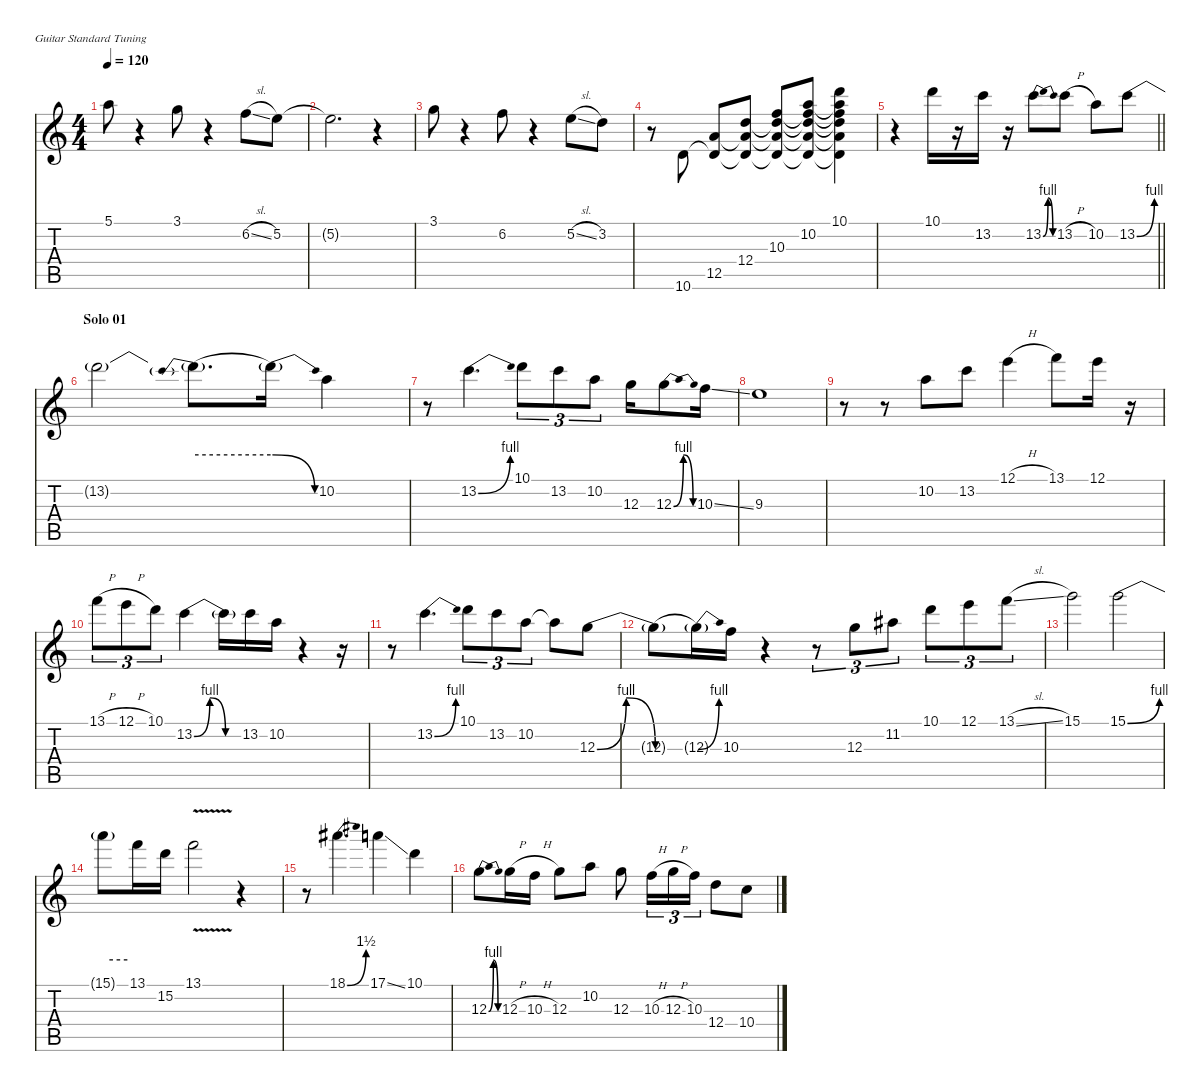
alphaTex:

\defaultSystemsLayout 4
\hideDynamics
\bracketExtendMode nobrackets
\singleTrackTrackNamePolicy hidden
\multiTrackTrackNamePolicy hidden
\firstSystemTrackNameMode fullname
\firstSystemTrackNameOrientation horizontal
\otherSystemsTrackNameOrientation horizontal
\track ("Santana - Solo" "dist.guit.") {mute instrument distortionguitar}
\staff {score tabs}
\tuning (E4 B3 G3 D3 A2 E2)
\ts (4 4)
\tempo 120
\clef g2
\ks c
5.1.8{dy fff beam Down} r.4{beam Down} 3.1.8{beam Down} r.4{beam Down} 6.2{sl}.8{dy f beam Down} 5.2.8{beam Down} |
5.2{t}.2{d beam Down} r.4{beam Down} |
3.1.8{dy fff beam Down} r.4{beam Down} 6.2.8{dy f beam Down} r.4{beam Down} 5.2{sl}.8{beam Down} 3.2.8{dy fff beam Down} |
r.8{beam Down} 10.6.8{dy f beam Up} (12.5 10.6{t}).8{beam Up} (12.4 12.5{t} 10.6{t}).8{beam Up} (10.3 12.4{t} 12.5{t} 10.6{t}).8{beam Up} (10.2 10.3{t} 12.4{t} 12.5{t} 10.6{t}).8{beam Up} (10.1 10.2{t} 10.3{t} 12.4{t} 12.5{t} 10.6{t}).4{beam Down} |
\barLineRight lightlight
r.4{beam Down} 10.1.16{beam Down} r.16{beam Down} 13.2.16{beam Down} r.16{beam Down} 13.2{be (bendrelease 0 0 15 4 45 4 60 0)}.8{beam Down} 13.2{h}.8{beam Down} 10.2.8{beam Down} 13.2{be (bend 0 0 60 4)}.8{beam Down} |
\section ("" "Solo 01")
13.2{t}.2{beam Down} 13.2{be (prebend 0 4 60 4) t}.8{d beam Down} 13.2{be (release 0 4 60 0) t}.16{beam Down} 10.2.4{beam Down} |
r.8{beam Down} 13.2{be (bend 0 0 30 4)}.4{d beam Down} 10.1.8{tu (3 2) beam Down} 13.2.8{tu (3 2) beam Down} 10.2.8{tu (3 2) beam Down} 12.3.16{beam Down} 12.3{be (bendrelease 0 0 15 4 30 4 45 0)}.8{beam Down} 10.3{ss}.16{beam Down} |
9.3.1{beam Down} |
r.8{beam Down} r.8{beam Down} 10.2.8{beam Down} 13.2.8{beam Down} 12.1{h}.4{beam Down} 13.1.8{beam Down} 12.1.16{beam Down} r.16{beam Down} |
13.1{h}.8{tu (3 2) beam Down} 12.1{h}.8{tu (3 2) beam Down} 10.1.8{tu (3 2) beam Down} 13.2{be (bendrelease 0 0 30 4 30 4 60 0)}.4{beam Down} 13.2{be (hold 0 0 60 0) t}.16{beam Down} 13.2.16{beam Down} 10.2.16{beam Down} r.4{beam Down} r.16{beam Down} |
r.8{beam Down} 13.2{be (bend 0 0 30 4)}.4{d beam Down} 10.1.8{tu (3 2) beam Down} 13.2.8{tu (3 2) beam Down} 10.2.8{tu (3 2) beam Down} 10.2{t}.8{beam Down} 12.3{be (bendrelease 0 0 30 4 30 4 60 0)}.8{beam Down} |
12.3{be (hold 0 0 60 0) t}.8{beam Down} 12.3{be (bend 0 0 60 4) t}.16{beam Down} 10.3.16{beam Down} r.4{beam Down} r.8{tu (3 2) beam Down} 12.3.8{tu (3 2) beam Down} 11.2{acc #}.8{tu (3 2) beam Down} 10.1.8{tu (3 2) beam Down} 12.1.8{tu (3 2) beam Down} 13.1{sl}.8{tu (3 2) beam Down} |
15.1.2{beam Down} 15.1{be (bend 0 0 60 4)}.2{beam Down} |
15.1{be (hold 0 4 60 4) t}.8{beam Down} 13.1.16{beam Down} 15.2.16{beam Down} 13.1{v}.2{beam Down} r.4{beam Down} |
r.8{beam Down} 18.1{be (bend 0 0 30 6) acc #}.4{d beam Down} 17.1{ss}.4{beam Down} 10.1.4{beam Down} |
12.3{be (bendrelease 0 0 15 4 30 4 45 0)}.8{beam Down} 12.3{h}.16{beam Down} 10.3{h}.16{beam Down} 12.3.8{beam Down} 10.2.8{beam Down} 12.3.8{beam Down} 10.3{h}.16{tu (3 2) beam Down} 12.3{h}.16{tu (3 2) beam Down} 10.3.16{tu (3 2) beam Down} 12.4.8{beam Down} 10.4.8{beam Down}
